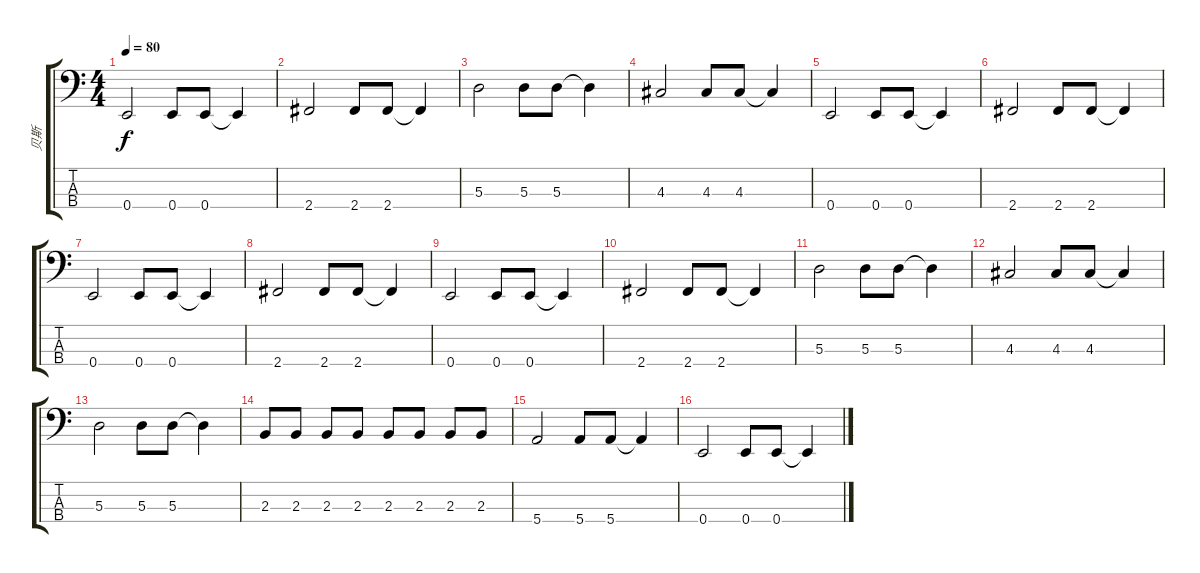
\track ("贝斯" "贝斯") {instrument electricbassfinger}
\staff {score tabs}
\tuning (G2 D2 A1 E1) {hide}
\ts (4 4)
\tempo 80
\clef f4
\ks c
0.4.2{dy f} 0.4.8 0.4.8 0.4{t}.4 |
2.4.2 2.4.8 2.4.8 2.4{t}.4 |
5.3.2 5.3.8 5.3.8 5.3{t}.4 |
4.3.2 4.3.8 4.3.8 4.3{t}.4 |
0.4.2 0.4.8 0.4.8 0.4{t}.4 |
2.4.2 2.4.8 2.4.8 2.4{t}.4 |
0.4.2 0.4.8 0.4.8 0.4{t}.4 |
2.4.2 2.4.8 2.4.8 2.4{t}.4 |
0.4.2 0.4.8 0.4.8 0.4{t}.4 |
2.4.2 2.4.8 2.4.8 2.4{t}.4 |
5.3.2 5.3.8 5.3.8 5.3{t}.4 |
4.3.2 4.3.8 4.3.8 4.3{t}.4 |
5.3.2 5.3.8 5.3.8 5.3{t}.4 |
2.3.8 2.3.8 2.3.8 2.3.8 2.3.8 2.3.8 2.3.8 2.3.8 |
5.4.2 5.4.8 5.4.8 5.4{t}.4 |
0.4.2 0.4.8 0.4.8 0.4{t}.4
